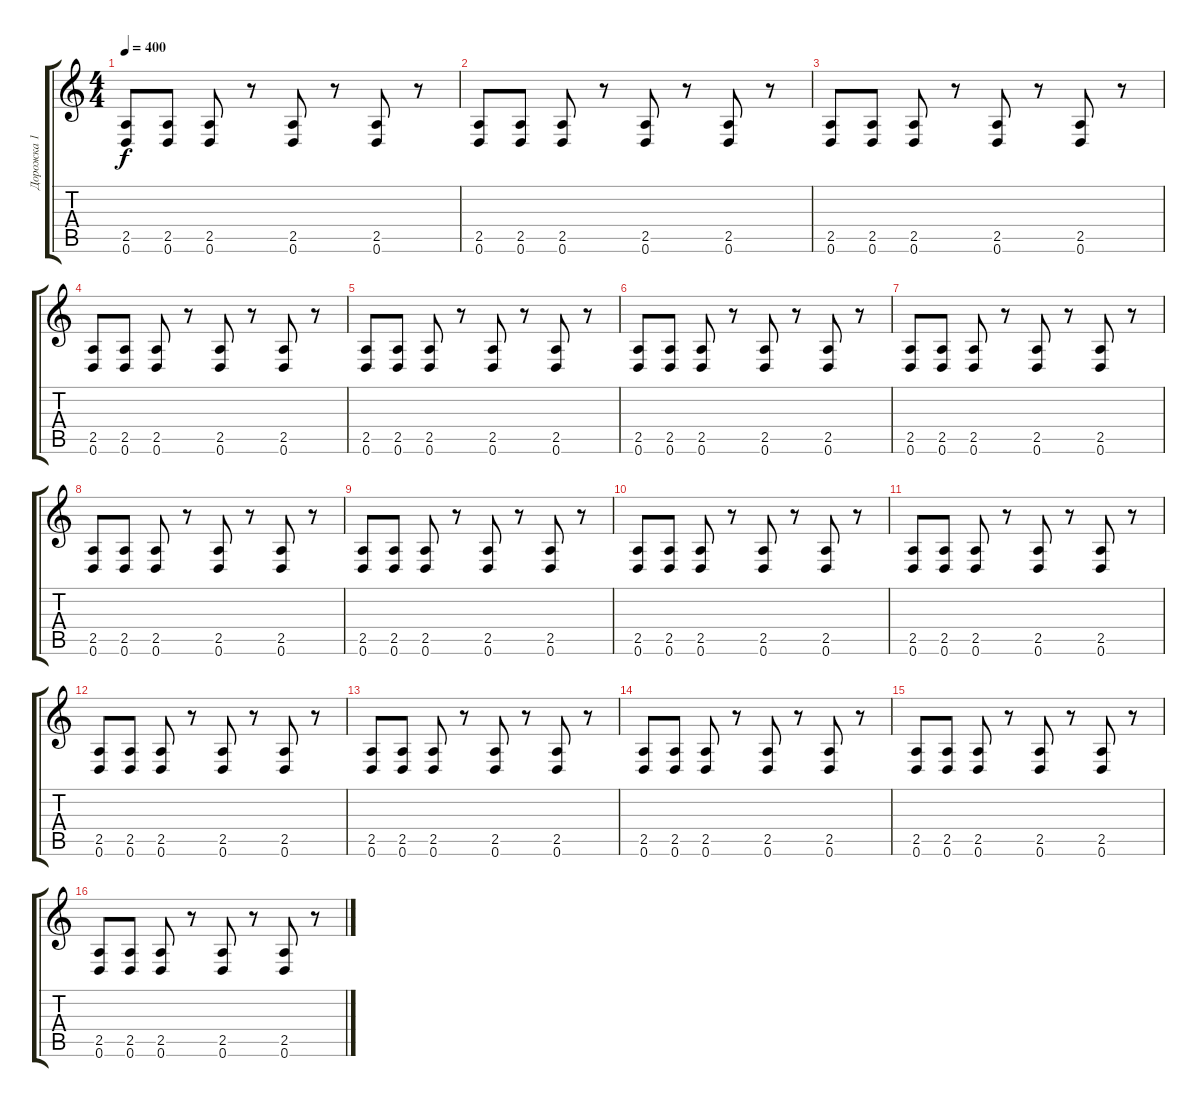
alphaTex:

\track ("Дорожка 1" "Дорожка 1") {instrument overdrivenguitar}
\staff {score tabs}
\tuning (D4 A3 F3 C3 G2 D2) {hide}
\ts (4 4)
\tempo 400
\clef g2
\ks c
(2.5 0.6).8{dy f} (2.5 0.6).8 (2.5 0.6).8 r.8 (2.5 0.6).8 r.8 (2.5 0.6).8 r.8 |
(2.5 0.6).8 (2.5 0.6).8 (2.5 0.6).8 r.8 (2.5 0.6).8 r.8 (2.5 0.6).8 r.8 |
(2.5 0.6).8 (2.5 0.6).8 (2.5 0.6).8 r.8 (2.5 0.6).8 r.8 (2.5 0.6).8 r.8 |
(2.5 0.6).8 (2.5 0.6).8 (2.5 0.6).8 r.8 (2.5 0.6).8 r.8 (2.5 0.6).8 r.8 |
(2.5 0.6).8 (2.5 0.6).8 (2.5 0.6).8 r.8 (2.5 0.6).8 r.8 (2.5 0.6).8 r.8 |
(2.5 0.6).8 (2.5 0.6).8 (2.5 0.6).8 r.8 (2.5 0.6).8 r.8 (2.5 0.6).8 r.8 |
(2.5 0.6).8 (2.5 0.6).8 (2.5 0.6).8 r.8 (2.5 0.6).8 r.8 (2.5 0.6).8 r.8 |
(2.5 0.6).8 (2.5 0.6).8 (2.5 0.6).8 r.8 (2.5 0.6).8 r.8 (2.5 0.6).8 r.8 |
(2.5 0.6).8 (2.5 0.6).8 (2.5 0.6).8 r.8 (2.5 0.6).8 r.8 (2.5 0.6).8 r.8 |
(2.5 0.6).8 (2.5 0.6).8 (2.5 0.6).8 r.8 (2.5 0.6).8 r.8 (2.5 0.6).8 r.8 |
(2.5 0.6).8 (2.5 0.6).8 (2.5 0.6).8 r.8 (2.5 0.6).8 r.8 (2.5 0.6).8 r.8 |
(2.5 0.6).8 (2.5 0.6).8 (2.5 0.6).8 r.8 (2.5 0.6).8 r.8 (2.5 0.6).8 r.8 |
(2.5 0.6).8 (2.5 0.6).8 (2.5 0.6).8 r.8 (2.5 0.6).8 r.8 (2.5 0.6).8 r.8 |
(2.5 0.6).8 (2.5 0.6).8 (2.5 0.6).8 r.8 (2.5 0.6).8 r.8 (2.5 0.6).8 r.8 |
(2.5 0.6).8 (2.5 0.6).8 (2.5 0.6).8 r.8 (2.5 0.6).8 r.8 (2.5 0.6).8 r.8 |
(2.5 0.6).8 (2.5 0.6).8 (2.5 0.6).8 r.8 (2.5 0.6).8 r.8 (2.5 0.6).8 r.8
